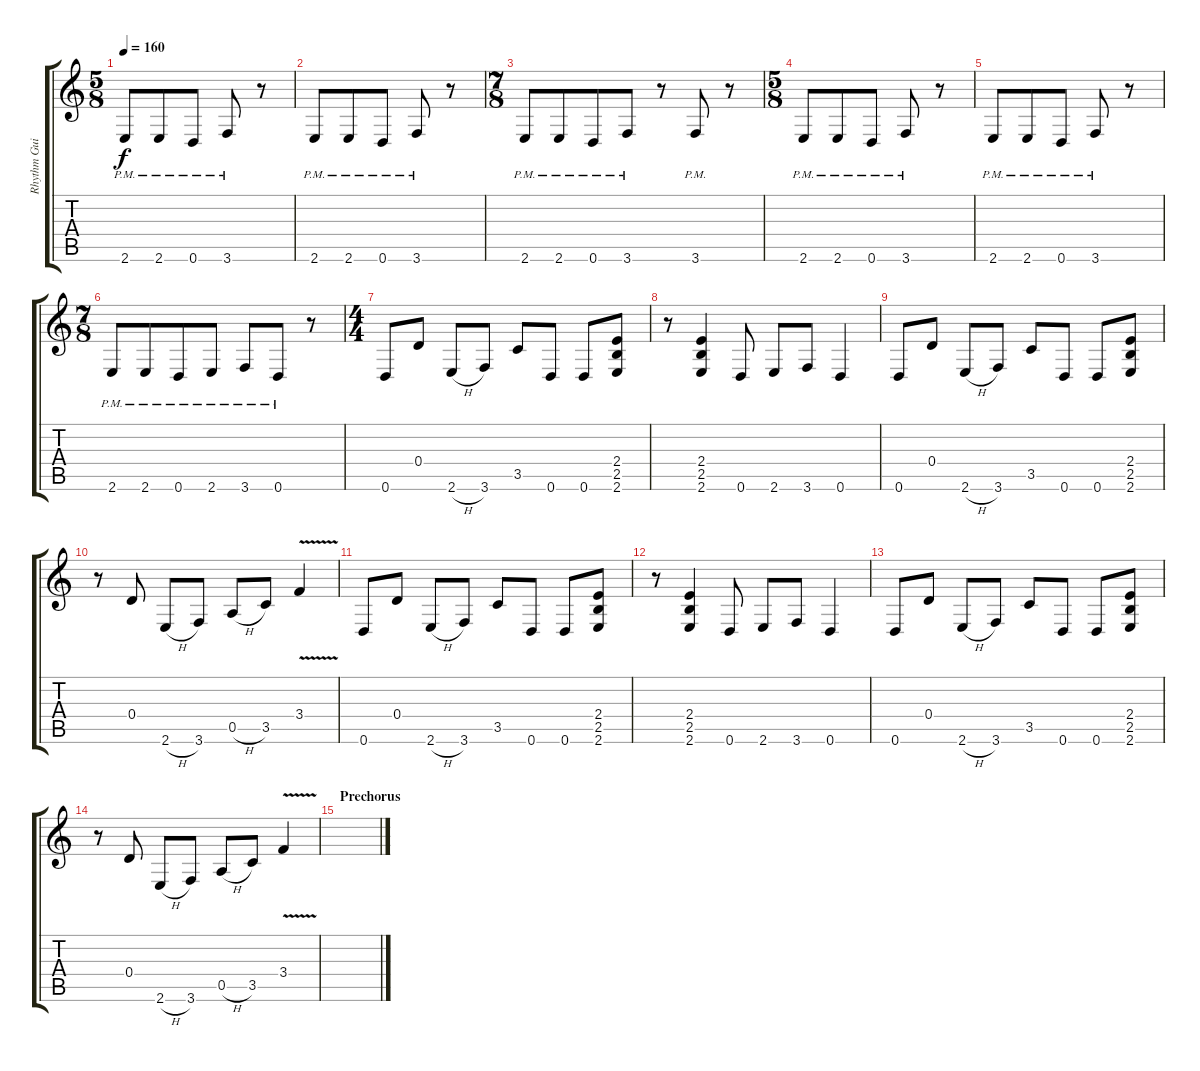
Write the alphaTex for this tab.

\track ("Rhythm Guitar" "Rhythm Gui") {instrument overdrivenguitar}
\staff {score tabs}
\tuning (E4 B3 G3 D3 A2 D2) {hide}
\ts (5 8)
\tempo 160
\clef g2
\ks c
2.6{pm}.8{dy f} 2.6{pm}.8 0.6{pm}.8 3.6{pm}.8 r.8 |
2.6{pm}.8 2.6{pm}.8 0.6{pm}.8 3.6{pm}.8 r.8 |
\ts (7 8)
2.6{pm}.8 2.6{pm}.8 0.6{pm}.8 3.6{pm}.8 r.8 3.6{pm}.8 r.8 |
\ts (5 8)
2.6{pm}.8 2.6{pm}.8 0.6{pm}.8 3.6{pm}.8 r.8 |
2.6{pm}.8 2.6{pm}.8 0.6{pm}.8 3.6{pm}.8 r.8 |
\ts (7 8)
2.6{pm}.8 2.6{pm}.8 0.6{pm}.8 2.6{pm}.8 3.6{pm}.8 0.6{pm}.8 r.8 |
\ts (4 4)
0.6.8 0.4.8 2.6{h}.8 3.6.8 3.5.8 0.6.8 0.6.8 (2.4 2.5 2.6).8 |
r.8 (2.4 2.5 2.6).4 0.6.8 2.6.8 3.6.8 0.6.4 |
0.6.8 0.4.8 2.6{h}.8 3.6.8 3.5.8 0.6.8 0.6.8 (2.4 2.5 2.6).8 |
r.8 0.4.8 2.6{h}.8 3.6.8 0.5{h}.8 3.5.8 3.4{v}.4 |
0.6.8 0.4.8 2.6{h}.8 3.6.8 3.5.8 0.6.8 0.6.8 (2.4 2.5 2.6).8 |
r.8 (2.4 2.5 2.6).4 0.6.8 2.6.8 3.6.8 0.6.4 |
0.6.8 0.4.8 2.6{h}.8 3.6.8 3.5.8 0.6.8 0.6.8 (2.4 2.5 2.6).8 |
r.8 0.4.8 2.6{h}.8 3.6.8 0.5{h}.8 3.5.8 3.4{v}.4 |
\section ("" "Prechorus")
